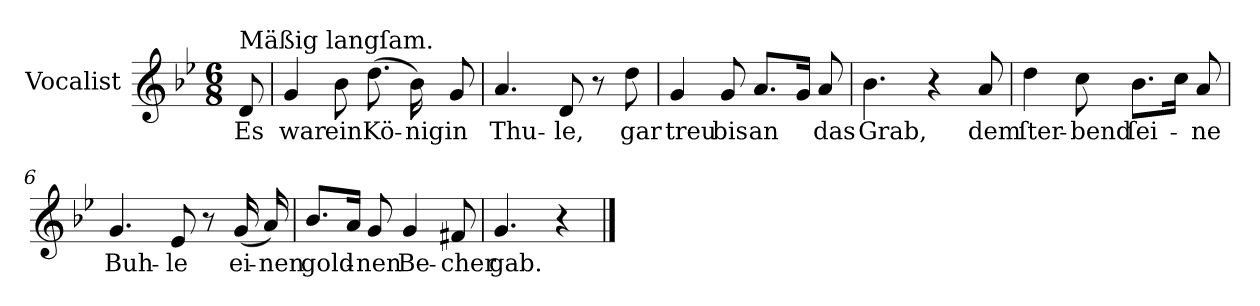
**kern	**text
*part1	*part1
*staff1	*staff1
*I"Vocalist	*
*k[b-e-]	*
*g:	*
*M6/8	*
=	=
!LO:TX:a:t=Mäßig langſam.	!
8d	Es
=1	=1
4g	war
8b-	ein
(8.dd	Kö-
16b-)	-nig
8g	in
=2	=2
4.a	Thu-
8d	-le,
8r	.
8dd	gar
=3	=3
4g	treu
8g	bis
8.aL	an
16gJk	.
8a	das
=4	=4
4.b-	Grab,
4r	.
8a	dem
=5	=5
4dd	ſter-
8cc	-bend
8.b-L	ſei-
16ccJk	.
8a	-ne
=6	=6
4.g	Buh-
8e-	-le
8r	.
(16g	ei-
16a)	-nen
=7	=7
8.b-L	gold-
16aJk	.
8g	-nen
4g	Be-
8f#X	-cher
=8	=8
4.g	gab.
4r	.
==	==
*-	*-
